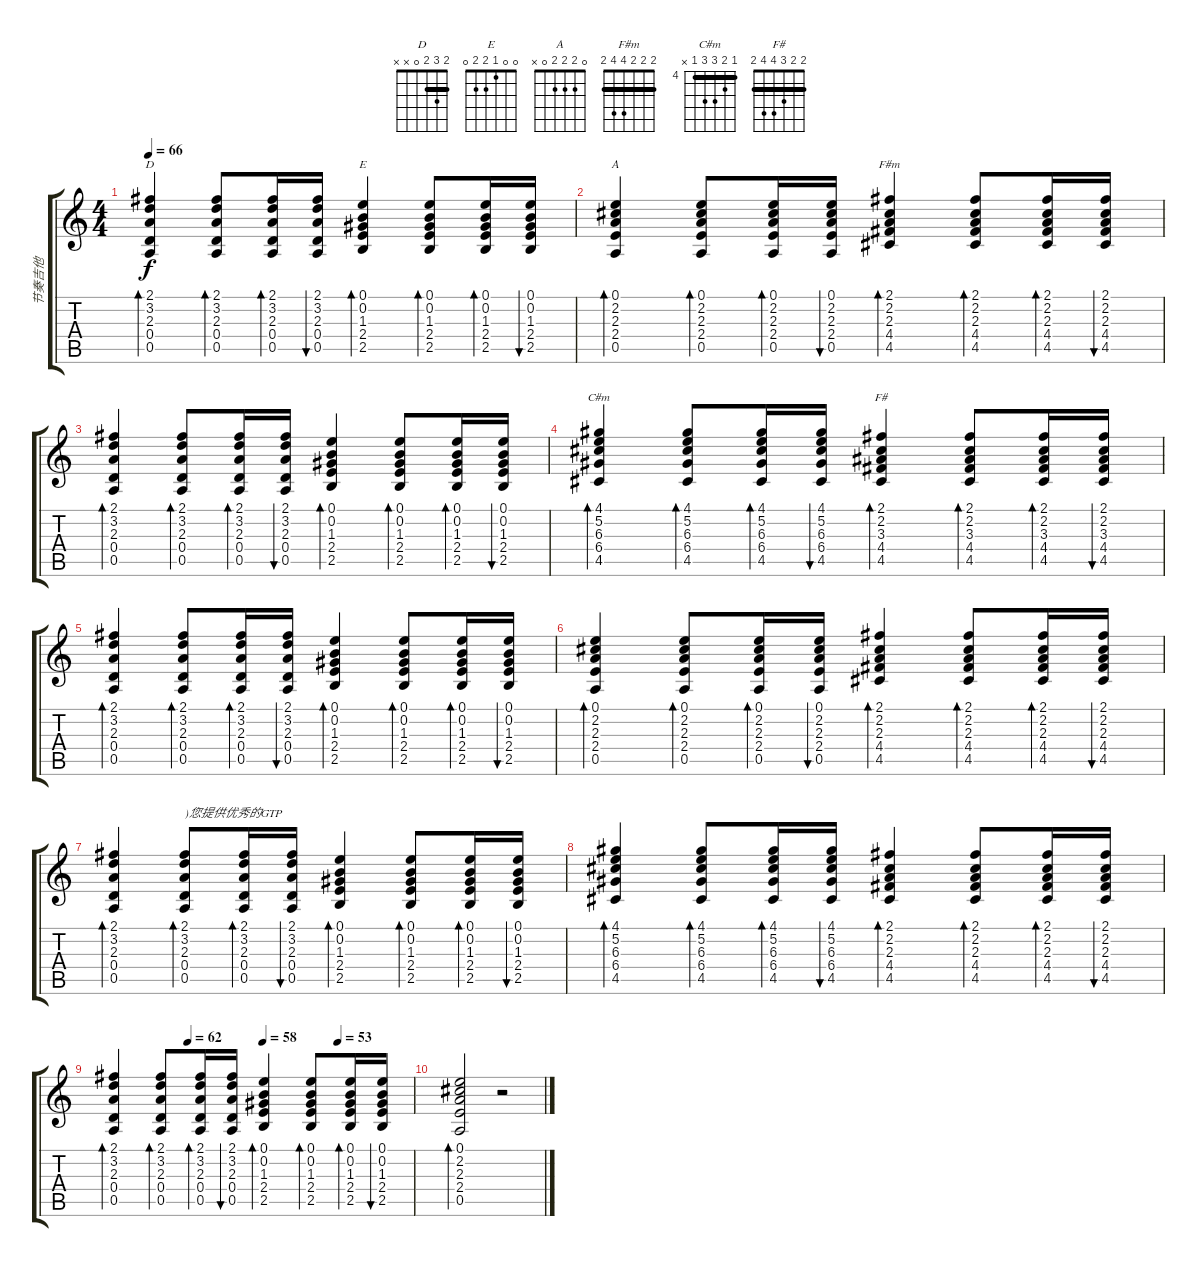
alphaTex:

\track ("节奏吉他" "节奏吉他") {instrument acousticguitarnylon}
\staff {score tabs}
\tuning (E4 B3 G3 D3 A2 E2) {hide}
\chord ("D" 2 3 2 0 x x) {barre 2}
\chord ("E" 0 0 1 2 2 0)
\chord ("A" 0 2 2 2 0 x)
\chord ("F#m" 2 2 2 4 4 2) {barre 2}
\chord ("C#m" 4 5 6 6 4 x) {firstfret 4 barre 4}
\chord ("F#" 2 2 3 4 4 2) {barre 2}
\ts (4 4)
\tempo 66
\clef g2
\ks c
(2.1 3.2 2.3 0.4 0.5).4{bd 60 ch "D" dy f beam Up} (2.1 3.2 2.3 0.4 0.5).8{bd 60 beam Up} (2.1 3.2 2.3 0.4 0.5).16{bd 60 beam Up} (2.1 3.2 2.3 0.4 0.5).16{bu 60 beam Up} (0.1 0.2 1.3 2.4 2.5).4{bd 60 ch "E"} (0.1 0.2 1.3 2.4 2.5).8{bd 60} (0.1 0.2 1.3 2.4 2.5).16{bd 60} (0.1 0.2 1.3 2.4 2.5).16{bu 60} |
(0.1 2.2 2.3 2.4 0.5).4{bd 60 ch "A"} (0.1 2.2 2.3 2.4 0.5).8{bd 60} (0.1 2.2 2.3 2.4 0.5).16{bd 60} (0.1 2.2 2.3 2.4 0.5).16{bu 60} (2.1 2.2 2.3 4.4 4.5).4{bd 60 ch "F#m"} (2.1 2.2 2.3 4.4 4.5).8{bd 60} (2.1 2.2 2.3 4.4 4.5).16{bd 60} (2.1 2.2 2.3 4.4 4.5).16{bu 60} |
(2.1 3.2 2.3 0.4 0.5).4{bd 60 beam Up} (2.1 3.2 2.3 0.4 0.5).8{bd 60 beam Up} (2.1 3.2 2.3 0.4 0.5).16{bd 60 beam Up} (2.1 3.2 2.3 0.4 0.5).16{bu 60 beam Up} (0.1 0.2 1.3 2.4 2.5).4{bd 60} (0.1 0.2 1.3 2.4 2.5).8{bd 60} (0.1 0.2 1.3 2.4 2.5).16{bd 60} (0.1 0.2 1.3 2.4 2.5).16{bu 60} |
(4.1 5.2 6.3 6.4 4.5).4{bd 60 ch "C#m"} (4.1 5.2 6.3 6.4 4.5).8{bd 60} (4.1 5.2 6.3 6.4 4.5).16{bd 60} (4.1 5.2 6.3 6.4 4.5).16{bu 60} (2.1 2.2 3.3 4.4 4.5).4{bd 60 ch "F#"} (2.1 2.2 3.3 4.4 4.5).8{bd 60} (2.1 2.2 3.3 4.4 4.5).16{bd 60} (2.1 2.2 3.3 4.4 4.5).16{bu 60} |
(2.1 3.2 2.3 0.4 0.5).4{bd 60 beam Up} (2.1 3.2 2.3 0.4 0.5).8{bd 60 beam Up} (2.1 3.2 2.3 0.4 0.5).16{bd 60 beam Up} (2.1 3.2 2.3 0.4 0.5).16{bu 60 beam Up} (0.1 0.2 1.3 2.4 2.5).4{bd 60} (0.1 0.2 1.3 2.4 2.5).8{bd 60} (0.1 0.2 1.3 2.4 2.5).16{bd 60} (0.1 0.2 1.3 2.4 2.5).16{bu 60} |
(0.1 2.2 2.3 2.4 0.5).4{bd 60} (0.1 2.2 2.3 2.4 0.5).8{bd 60} (0.1 2.2 2.3 2.4 0.5).16{bd 60} (0.1 2.2 2.3 2.4 0.5).16{bu 60} (2.1 2.2 2.3 4.4 4.5).4{bd 60} (2.1 2.2 2.3 4.4 4.5).8{bd 60} (2.1 2.2 2.3 4.4 4.5).16{bd 60} (2.1 2.2 2.3 4.4 4.5).16{bu 60} |
(2.1 3.2 2.3 0.4 0.5).4{bd 60 beam Up} (2.1 3.2 2.3 0.4 0.5).8{bd 60 txt ")您提供优秀的GTP" beam Up} (2.1 3.2 2.3 0.4 0.5).16{bd 60 beam Up} (2.1 3.2 2.3 0.4 0.5).16{bu 60 beam Up} (0.1 0.2 1.3 2.4 2.5).4{bd 60} (0.1 0.2 1.3 2.4 2.5).8{bd 60} (0.1 0.2 1.3 2.4 2.5).16{bd 60} (0.1 0.2 1.3 2.4 2.5).16{bu 60} |
(4.1 5.2 6.3 6.4 4.5).4{bd 60 beam Up} (4.1 5.2 6.3 6.4 4.5).8{bd 60 beam Up} (4.1 5.2 6.3 6.4 4.5).16{bd 60 beam Up} (4.1 5.2 6.3 6.4 4.5).16{bu 60 beam Up} (2.1 2.2 2.3 4.4 4.5).4{bd 60} (2.1 2.2 2.3 4.4 4.5).8{bd 60} (2.1 2.2 2.3 4.4 4.5).16{bd 60} (2.1 2.2 2.3 4.4 4.5).16{bu 60} |
\tempo (62 0.25)
\tempo (58 0.5)
\tempo (53 0.75)
(2.1 3.2 2.3 0.4 0.5).4{bd 60 beam Up} (2.1 3.2 2.3 0.4 0.5).8{bd 60 beam Up} (2.1 3.2 2.3 0.4 0.5).16{bd 60 beam Up} (2.1 3.2 2.3 0.4 0.5).16{bu 60 beam Up} (0.1 0.2 1.3 2.4 2.5).4{bd 60} (0.1 0.2 1.3 2.4 2.5).8{bd 60} (0.1 0.2 1.3 2.4 2.5).16{bd 60} (0.1 0.2 1.3 2.4 2.5).16{bu 60} |
(0.1 2.2 2.3 2.4 0.5).2{bd 60} r.2
